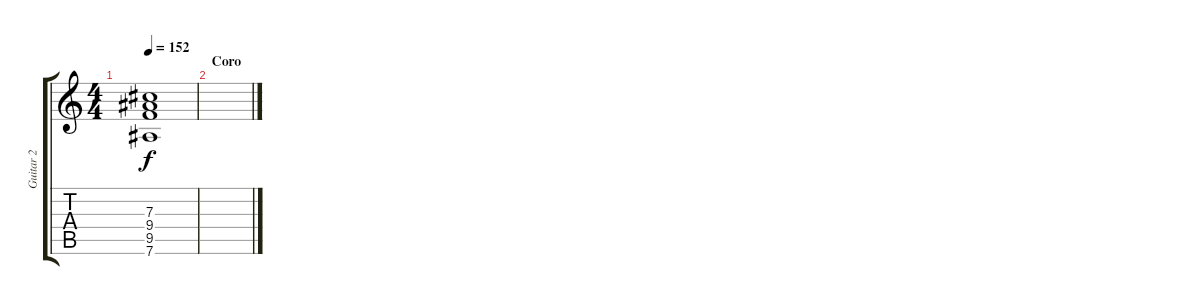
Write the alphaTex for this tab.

\track ("Guitar 2" "Guitar 2") {instrument distortionguitar}
\staff {score tabs}
\tuning (Eb4 Bb3 Gb3 Db3 Ab2 Eb2) {hide}
\ts (4 4)
\tempo 152
\clef g2
\ks c
(7.3{t} 9.4{t} 9.5{t} 7.6{t}).1{dy f} |
\section ("" "Coro")
